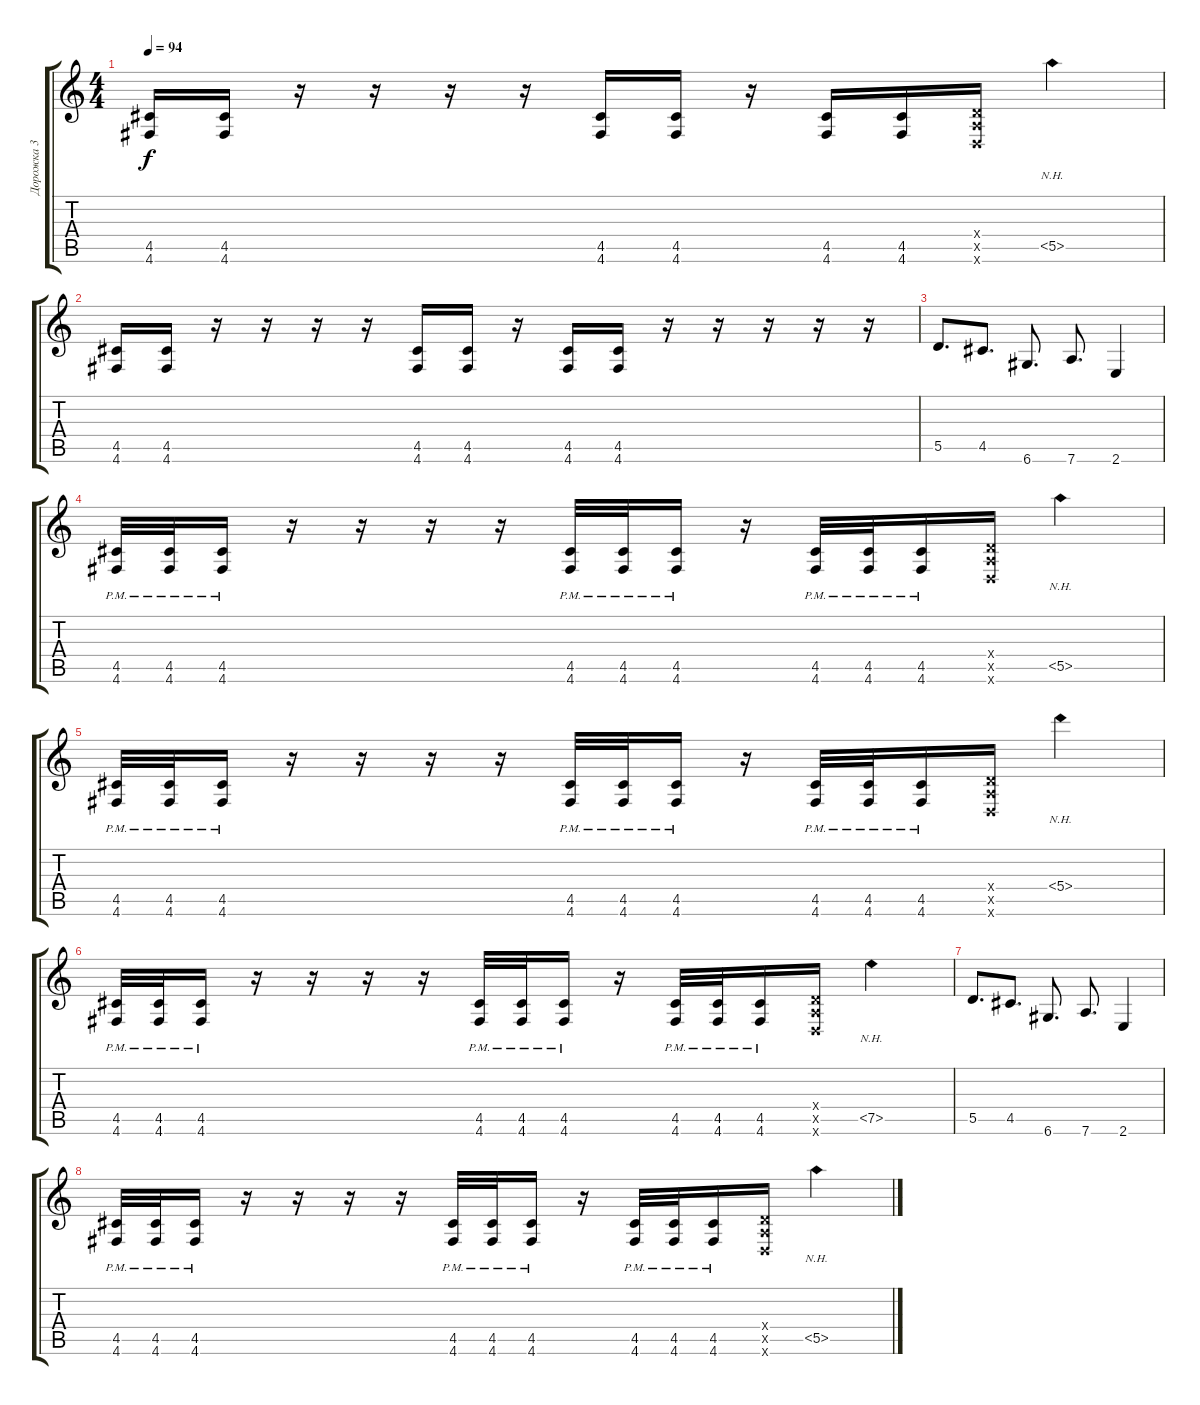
\track ("Дорожка 3" "Дорожка 3") {instrument overdrivenguitar}
\staff {score tabs}
\tuning (E4 B3 G3 D3 A2 D2) {hide}
\ts (4 4)
\tempo 94
\clef g2
\ks c
(4.5 4.6).16{dy f} (4.5 4.6).16 r.16 r.16 r.16 r.16 (4.5 4.6).16 (4.5 4.6).16 r.16 (4.5 4.6).16 (4.5 4.6).16 (0.4{x} 0.5{x} 0.6{x}).16 5.5{nh}.4 |
(4.5 4.6).16 (4.5 4.6).16 r.16 r.16 r.16 r.16 (4.5 4.6).16 (4.5 4.6).16 r.16 (4.5 4.6).16 (4.5 4.6).16 r.16 r.16 r.16 r.16 r.16 |
5.5.8{d} 4.5.8{d} 6.6.8{d} 7.6.8{d} 2.6.4 |
(4.5{pm} 4.6{pm}).32 (4.5{pm} 4.6{pm}).32 (4.5{pm} 4.6{pm}).16 r.16 r.16 r.16 r.16 (4.5{pm} 4.6{pm}).32 (4.5{pm} 4.6{pm}).32 (4.5{pm} 4.6{pm}).16 r.16 (4.5{pm} 4.6{pm}).32 (4.5{pm} 4.6{pm}).32 (4.5{pm} 4.6{pm}).16 (0.4{x} 0.5{x} 0.6{x}).16 5.5{nh}.4 |
(4.5{pm} 4.6{pm}).32 (4.5{pm} 4.6{pm}).32 (4.5{pm} 4.6{pm}).16 r.16 r.16 r.16 r.16 (4.5{pm} 4.6{pm}).32 (4.5{pm} 4.6{pm}).32 (4.5{pm} 4.6{pm}).16 r.16 (4.5{pm} 4.6{pm}).32 (4.5{pm} 4.6{pm}).32 (4.5{pm} 4.6{pm}).16 (0.4{x} 0.5{x} 0.6{x}).16 5.4{nh}.4 |
(4.5{pm} 4.6{pm}).32 (4.5{pm} 4.6{pm}).32 (4.5{pm} 4.6{pm}).16 r.16 r.16 r.16 r.16 (4.5{pm} 4.6{pm}).32 (4.5{pm} 4.6{pm}).32 (4.5{pm} 4.6{pm}).16 r.16 (4.5{pm} 4.6{pm}).32 (4.5{pm} 4.6{pm}).32 (4.5{pm} 4.6{pm}).16 (0.4{x} 0.5{x} 0.6{x}).16 7.5{nh}.4 |
5.5.8{d} 4.5.8{d} 6.6.8{d} 7.6.8{d} 2.6.4 |
(4.5{pm} 4.6{pm}).32 (4.5{pm} 4.6{pm}).32 (4.5{pm} 4.6{pm}).16 r.16 r.16 r.16 r.16 (4.5{pm} 4.6{pm}).32 (4.5{pm} 4.6{pm}).32 (4.5{pm} 4.6{pm}).16 r.16 (4.5{pm} 4.6{pm}).32 (4.5{pm} 4.6{pm}).32 (4.5{pm} 4.6{pm}).16 (0.4{x} 0.5{x} 0.6{x}).16 5.5{nh}.4
